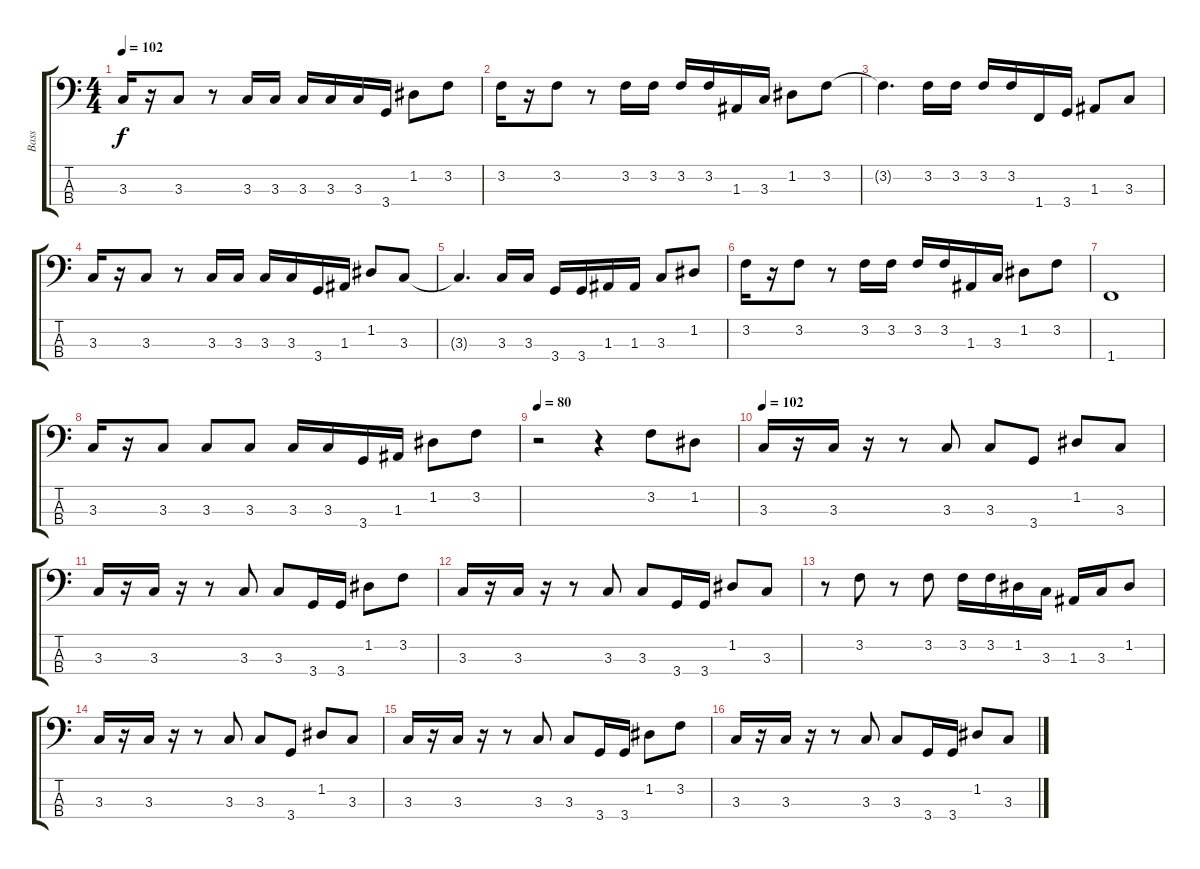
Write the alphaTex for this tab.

\track ("Bass" "Bass") {instrument electricbassfinger}
\staff {score tabs}
\tuning (G2 D2 A1 E1) {hide}
\ts (4 4)
\tempo 102
\clef f4
\ks c
3.3.16{dy f} r.16 3.3.8 r.8 3.3.16 3.3.16 3.3.16 3.3.16 3.3.16 3.4.16 1.2.8 3.2.8 |
3.2.16 r.16 3.2.8 r.8 3.2.16 3.2.16 3.2.16 3.2.16 1.3.16 3.3.16 1.2.8 3.2.8 |
3.2{t}.4{d} 3.2.16 3.2.16 3.2.16 3.2.16 1.4.16 3.4.16 1.3.8 3.3.8 |
3.3.16 r.16 3.3.8 r.8 3.3.16 3.3.16 3.3.16 3.3.16 3.4.16 1.3.16 1.2.8 3.3.8 |
3.3{t}.4{d} 3.3.16 3.3.16 3.4.16 3.4.16 1.3.16 1.3.16 3.3.8 1.2.8 |
3.2.16 r.16 3.2.8 r.8 3.2.16 3.2.16 3.2.16 3.2.16 1.3.16 3.3.16 1.2.8 3.2.8 |
1.4.1 |
3.3.16 r.16 3.3.8 3.3.8 3.3.8 3.3.16 3.3.16 3.4.16 1.3.16 1.2.8 3.2.8 |
\tempo 80
r.2 r.4 3.2.8 1.2.8 |
\tempo 102
3.3.16 r.16 3.3.16 r.16 r.8 3.3.8 3.3.8 3.4.8 1.2.8 3.3.8 |
3.3.16 r.16 3.3.16 r.16 r.8 3.3.8 3.3.8 3.4.16 3.4.16 1.2.8 3.2.8 |
3.3.16 r.16 3.3.16 r.16 r.8 3.3.8 3.3.8 3.4.16 3.4.16 1.2.8 3.3.8 |
r.8 3.2.8 r.8 3.2.8 3.2.16 3.2.16 1.2.16 3.3.16 1.3.16 3.3.16 1.2.8 |
3.3.16 r.16 3.3.16 r.16 r.8 3.3.8 3.3.8 3.4.8 1.2.8 3.3.8 |
3.3.16 r.16 3.3.16 r.16 r.8 3.3.8 3.3.8 3.4.16 3.4.16 1.2.8 3.2.8 |
3.3.16 r.16 3.3.16 r.16 r.8 3.3.8 3.3.8 3.4.16 3.4.16 1.2.8 3.3.8
